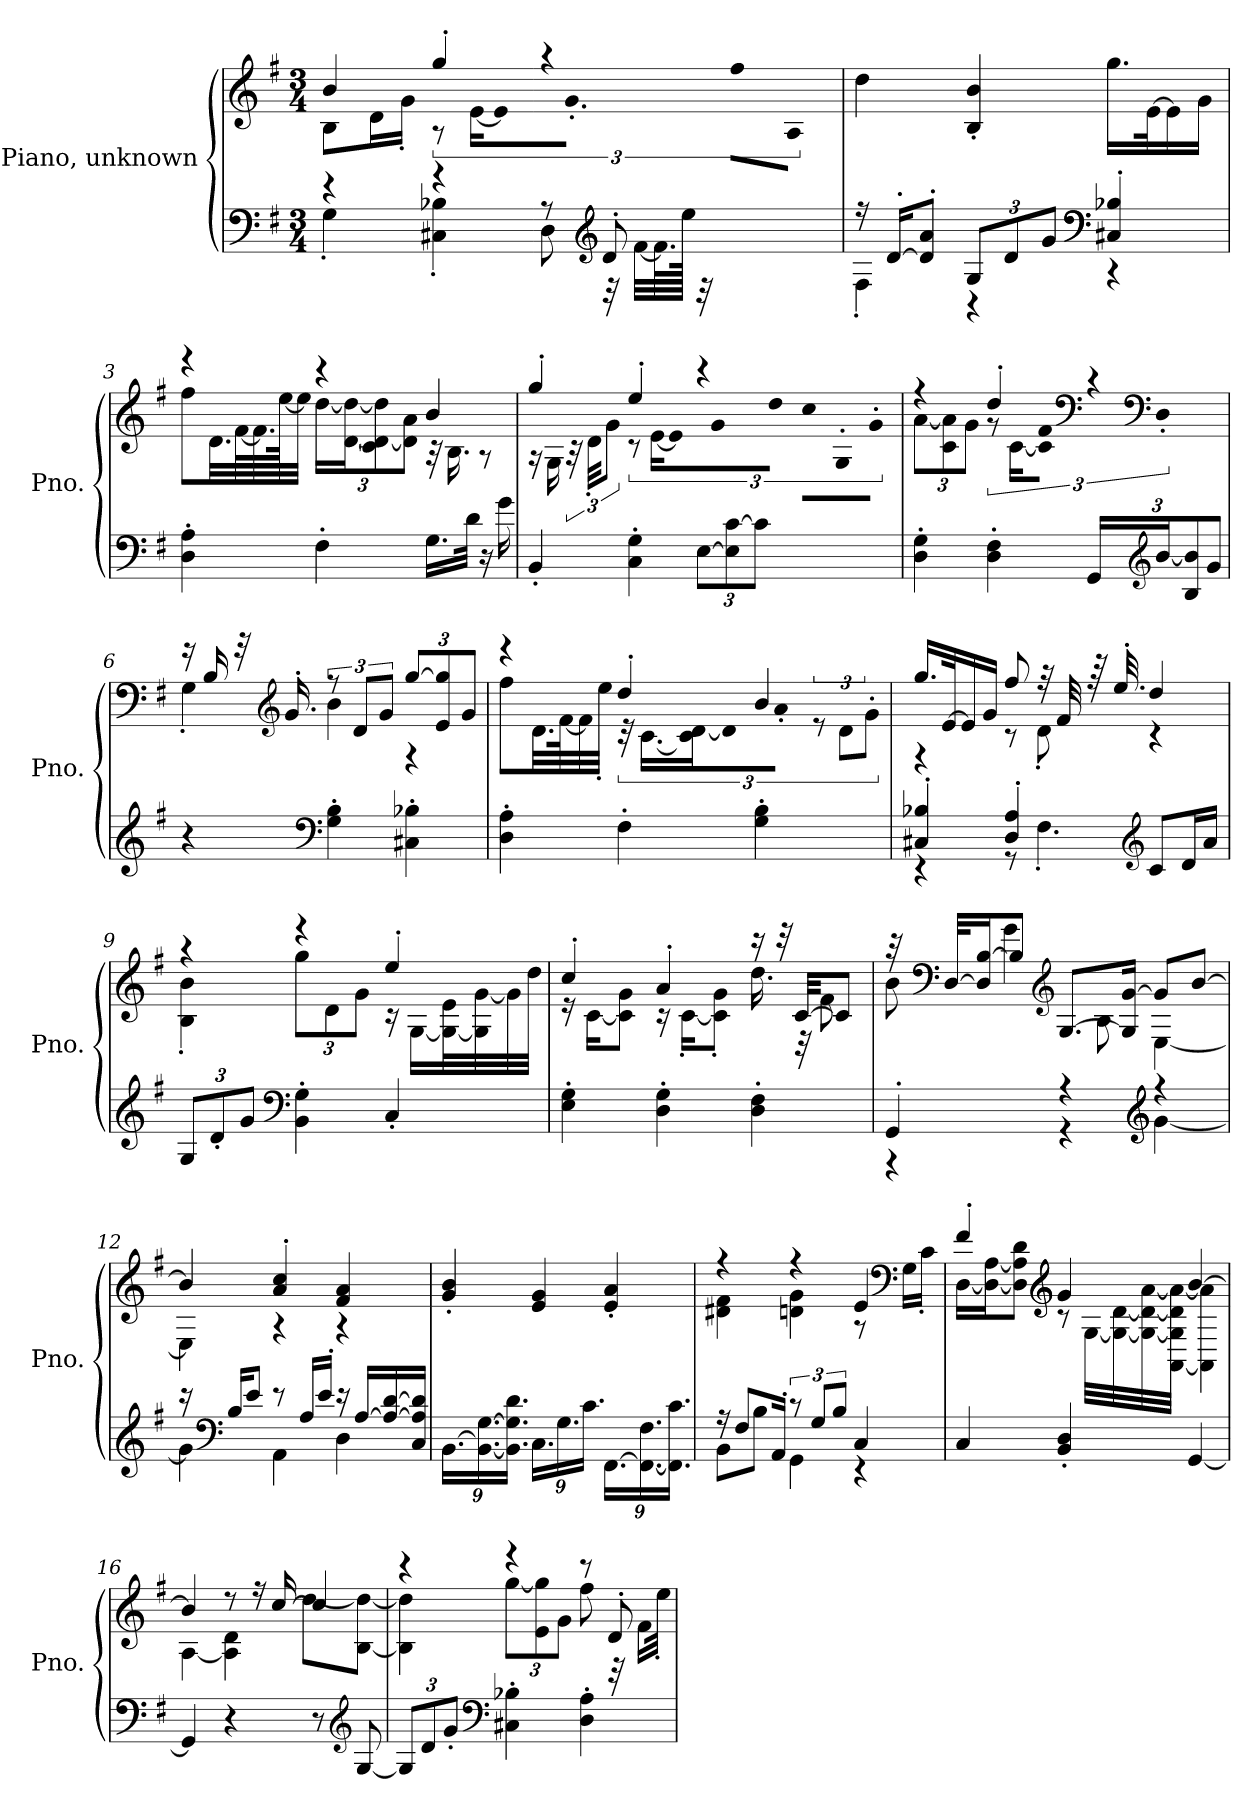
**kern	**kern
*part1	*part1
*staff2	*staff1
*I"Piano, unknown	*
*I'Pno.	*
*clefF4	*clefG2
*k[f#]	*k[f#]
*M3/4	*M3/4
*MM70	*MM70
=1	=1
*^	*^
4r	4G'\	4b/	8B\L
.	.	.	16d\L
.	.	.	16g'\JJ
4r	4C#X\' 4B-X\'	4gg'/	12r
.	.	.	[24e\LL
.	.	.	32e\K]
.	.	.	16.g'\JJ
8r	8D\	4r	8ff#\L
*clefG2	*	*	*
8d'/	32r	.	8A\J
.	[32f#\LLL	.	.
.	64.f#\L]	.	.
.	128ee\JJJJk	.	.
.	32r	.	.
*	*	*v	*v
=2	=2	=2
16r	4F#'\	4dd\
[16d'/KL	.	.
8d/]' 8a/'J	.	.
*Xbrackettup	*	*
12G/L	4r	4B/' 4b/'
12d/	.	.
12g/J	.	.
*clefF4	*	*
4C#X/' 4B-X/'	4r	16.gg\LL
.	.	[32e\K
.	.	16e\]
.	.	16g\JJ
*v	*v	*
!!LO:LB:g=z
=3	=3
*	*^
4D\' 4A\'	4r	8ff#\L
.	.	32.d\LL
.	.	[64f#\L
.	.	64.f#\]
.	.	[128ee\JK
.	.	32ee\JJJ]
*	*	*Xbrackettup
4F#'\	4r	[24dd\LL
.	.	[24d\ 24dd\_J
.	.	12c\ 12d\_ 12dd\]
.	.	12d\] 12a\J
16.G\LL	4b/	32r
.	.	16.B\
32d\JJk	.	.
16r	.	8r
16g\	.	.
=4	=4	=4
4BB'/	4gg'/	16r
.	.	16G\
*	*	*brackettup
.	.	48r
.	.	48d'\KKL
.	.	12g\J
4C\' 4G\'	4ee'/	12r
.	.	[24e\LL
.	.	32e\L]
.	.	32g\J
.	.	16dd\JJ
[12E\L	4r	8cc\L
12E\] [12c\	.	.
.	.	16G'\L
12c\J]	.	.
.	.	16g'\JJ
!!LO:LB:g=z	!!
=5	=5	=5
*	*	*Xbrackettup
4D\' 4G\'	4r	[12a\L
.	.	12c\ 12a\]
.	.	12g\J
*	*	*brackettup
4D\' 4F#\'	4dd'/	12r
.	.	[24c\KL
.	.	8c\] 8f#\J
*	*clefF4	*
24GG/LL	4r	4D'\
*clefG2	*	*
[24b/J	.	.
12B/ 12b/]	.	.
12g/J	.	.
=6	=6	=6
4r	16r	4G'\
.	16B/	.
.	32r	.
*	*clefG2	*
.	16.g'/	.
*clefF4	*	*
4G\' 4B\'	12r	4b\
.	12d/L	.
.	12g/J	.
*	*Xbrackettup	*
4C#X\' 4B-X\'	[12gg/L	4r
.	12e/ 12gg/]	.
.	12g/J	.
!!LO:LB:g=z	!!
=7	=7	=7
4D\' 4A\'	4r	8ff#\L
.	.	32.d\LL
.	.	[64f#\K
.	.	32f#\]
.	.	32ee'\JJJ
*	*	*brackettup
4F#'\	4dd'/	48r
.	.	[24.c\LL
.	.	24c\] [24d\
.	.	16d\]
.	.	16a'\JJ
4G\' 4B\'	4b/	12r
.	.	12d\L
.	.	12g'\J
=8	=8	=8
*^	*	*
4C#X/' 4B-X/'	4r	16.gg/LL	4r
.	.	[32e/K	.
.	.	16e/]	.
.	.	16g/JJ	.
4D/' 4A/'	8r	8ff#/	8r
.	4.F#'\	32r	8d'\
.	.	32f#/	.
.	.	64r	.
.	.	32.ee'/	.
*clefG2	*	*	*
8c/L	.	4dd/	4r
16d/L	.	.	.
16a/JJ	.	.	.
*v	*v	*	*
!!LO:LB:g=z	!!
=9	=9	=9
12G/L	4r	4B\' 4b\'
12d'/	.	.
12g/J	.	.
*clefF4	*	*
*	*	*Xbrackettup
4BB\' 4G\'	4r	12gg\L
.	.	12d\
.	.	12g\J
4C'/	4ee'/	16r
.	.	[16G\LL
.	.	32G\_ 32e\L
.	.	32G\] [32g\
.	.	32g\]
.	.	32dd\JJJ
=10	=10	=10
4E\' 4G\'	4cc'/	16r
.	.	[16c\KL
.	.	8c\] 8g\J
4D\' 4G\'	4a'/	16r
.	.	[16c'\KL
.	.	8c\]' 8g\'J
4D\' 4F#\'	16r	16.dd\
.	32r	.
.	[32c/KKL	32r
.	8c/J]	8f#\
!!LO:LB:g=z	!!
=11	=11	=11
*^	*	*
4GG'/	4r	32r	8b\
*	*	*clefF4	*
.	.	[32D/KLL	.
.	.	16D/] [16B/J	.
.	.	8B/J]	4g\
*	*	*clefG2	*
4r	4r	[8.G/L	.
.	.	.	8B\
.	.	16G/] [16g/Jk	.
*clefG2	*	*	*
4r	[4g\	8g/L]	[4E\
.	.	[8b/J	.
=12	=12	=12	=12
16r	4g\]	4b/]	4E\]
*clefF4	*	*	*
16B/KL	.	.	.
8e/J	.	.	.
8r	4AA\	4a/' 4cc/'	4r
16A/LL	.	.	.
16e'/JJ	.	.	.
16r	4D\	4f#/ 4a/	4r
[16A/LL	.	.	.
16A/_ [16d/	.	.	.
16C/ 16A/] 16d/]JJ	.	.	.
*v	*v	*	*
*	*v	*v
!!LO:PB:g=z
=13	=13
[18.BB\LL	4g/' 4b/'
18.BB\_ [18.G\	.
18.BB\] 18.G\] 18.d\JJ	.
18.C\LL	4e/ 4g/
18.G\	.
18.c\JJ	.
[18.FF#\LL	4e/' 4a/'
18.FF#\_ 18.F#\	.
18.FF#\] 18.c\JJ	.
=14	=14
*^	*^
16r	8BB\L	4r	4d#X\ 4f#\
8F#/L	.	.	.
.	8B\J	.	.
16AA'/Jk	.	.	.
*brackettup	*	*	*
12r	4GG\	4r	4dn\ 4g\
12G/L	.	.	.
12B/J	.	.	.
4C/	4r	4e/	8r
*	*	*clefF4	*
.	.	.	16G\LL
.	.	.	16c'\JJ
*v	*v	*	*
=15	=15	=15
4C/	4f#'/	[16D\LL
.	.	16D\_ [16A\J
.	.	8D\] 8A\] 8d\J
*	*clefG2	*
4BB/' 4D/'	4g/	8r
.	.	[32G\LLL
.	.	32G\_ [32d\
.	.	32G\_ 32d\_ [32a\
.	.	[32AA\ 32G\] 32d\] 32a\_JJJ
[4GG/	[4b/	4AA\] 4a\]
!!LO:LB:g=z	!!
=16	=16	=16
4GG/]	4b/]	[4A\
4r	8r	4A\] 4d\
.	16r	.
.	[16cc/	.
8r	4cc/]	[8dd\L
*clefG2	*	*
[8G/	.	[8B\ 8dd\_J
=17	=17	=17
*Xbrackettup	*	*
12G/L]	4r	4B\] 4dd\]
12d/	.	.
12g'/J	.	.
*clefF4	*	*
4C#X\' 4B-X\'	4r	[12gg\L
.	.	12e\ 12gg\]
.	.	12g\J
4D\' 4A\'	8r	8ff#\
.	8d'/	32r
.	.	16f#\LL
.	.	32ee'\JJk
*	*v	*v
=	=
*-	*-
